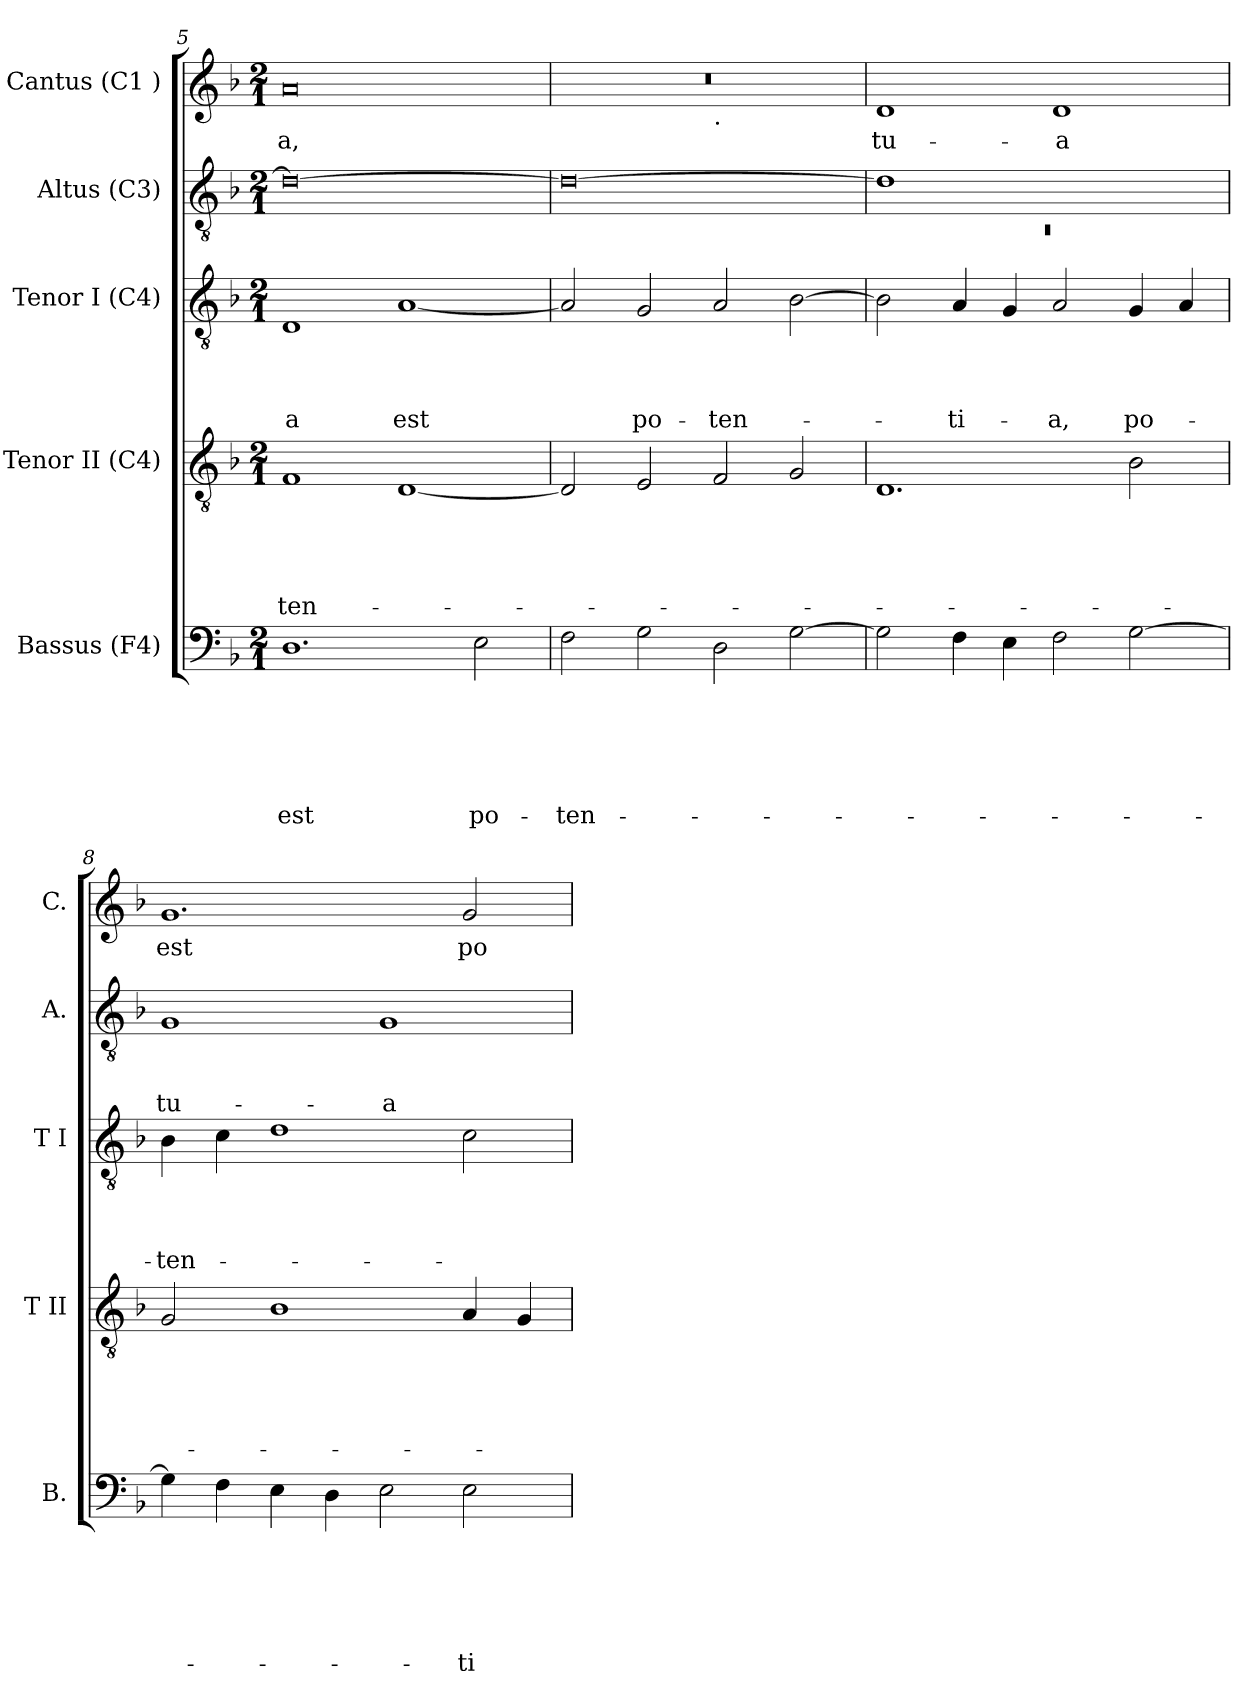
**kern	**text	**text	**text	**text	**text	**text	**kern	**text	**text	**text	**text	**text	**kern	**text	**text	**text	**text	**kern	**text	**text	**text	**kern	**text
*part5	*part5	*part5	*part5	*part5	*part5	*part5	*part4	*part4	*part4	*part4	*part4	*part4	*part3	*part3	*part3	*part3	*part3	*part2	*part2	*part2	*part2	*part1	*part1
*staff5	*staff5	*staff5	*staff5	*staff5	*staff5	*staff5	*staff4	*staff4	*staff4	*staff4	*staff4	*staff4	*staff3	*staff3	*staff3	*staff3	*staff3	*staff2	*staff2	*staff2	*staff2	*staff1	*staff1
*I"Bassus (F4)	*	*	*	*	*	*	*I"Tenor II (C4)	*	*	*	*	*	*I"Tenor I (C4)	*	*	*	*	*I"Altus (C3)	*	*	*	*I"Cantus (C1 )	*
*I'B.	*	*	*	*	*	*	*I'T II	*	*	*	*	*	*I'T I	*	*	*	*	*I'A.	*	*	*	*I'C.	*
!!LO:LB:g=z
*clefF4	*	*	*	*	*	*	*clefGv2	*	*	*	*	*	*clefGv2	*	*	*	*	*clefGv2	*	*	*	*clefG2	*
*k[b-]	*	*	*	*	*	*	*k[b-]	*	*	*	*	*	*k[b-]	*	*	*	*	*k[b-]	*	*	*	*k[b-]	*
*F:	*	*	*	*	*	*	*F:	*	*	*	*	*	*F:	*	*	*	*	*F:	*	*	*	*F:	*
*M2/1	*	*	*	*	*	*	*M2/1	*	*	*	*	*	*M2/1	*	*	*	*	*M2/1	*	*	*	*M2/1	*
=5	=5	=5	=5	=5	=5	=5	=5	=5	=5	=5	=5	=5	=5	=5	=5	=5	=5	=5	=5	=5	=5	=5	=5
!	!	!	!	!	!	!LO:LY:b	!	!	!	!	!	!LO:LY:b	!	!	!	!	!LO:LY:b:rj	!	!	!	!	!	!LO:LY:b:rj
1.D	.	.	.	.	.	est	1F	.	.	.	.	-ten-	1D	.	.	.	-a	0d_	.	.	.	0a	-a,
!	!	!	!	!	!	!	!	!	!	!	!	!	!	!	!	!	!LO:LY:b	!	!	!	!	!	!
.	.	.	.	.	.	.	[<1D	.	.	.	.	.	[<1A	.	.	.	est	.	.	.	.	.	.
!	!	!	!	!	!	!LO:LY:b	!	!	!	!	!	!	!	!	!	!	!	!	!	!	!	!	!
2E\	.	.	.	.	.	po-	.	.	.	.	.	.	.	.	.	.	.	.	.	.	.	.	.
=6	=6	=6	=6	=6	=6	=6	=6	=6	=6	=6	=6	=6	=6	=6	=6	=6	=6	=6	=6	=6	=6	=6	=6
!	!	!	!	!	!	!LO:LY:b	!	!	!	!	!	!	!	!	!	!	!	!	!	!	!	!	!
*	*	*	*	*	*	*	*	*	*	*	*	*	*	*	*	*	*	*	*	*	*	*^	*
2F\	.	.	.	.	.	-ten-	2D/]	.	.	.	.	.	2A/]	.	.	.	.	0d_	.	.	.	0r	1ryy	.
!	!	!	!	!	!	!	!	!	!	!	!	!	!	!	!	!	!LO:LY:b	!	!	!	!	!	!	!
2G\	.	.	.	.	.	.	2E/	.	.	.	.	.	2G/	.	.	.	po-	.	.	.	.	.	.	.
!	!	!	!	!	!	!	!	!	!	!	!	!	!	!	!	!	!	!	!	!	!	!	!LO:TX:b:t=.	!
!	!	!	!	!	!	!	!	!	!	!	!	!	!	!	!	!	!LO:LY:b	!	!	!	!	!	!	!
2D\	.	.	.	.	.	.	2F/	.	.	.	.	.	2A/	.	.	.	-ten-	.	.	.	.	.	1ryy	.
[>2G\	.	.	.	.	.	.	2G/	.	.	.	.	.	[>2B-\	.	.	.	.	.	.	.	.	.	.	.
=7	=7	=7	=7	=7	=7	=7	=7	=7	=7	=7	=7	=7	=7	=7	=7	=7	=7	=7	=7	=7	=7	=7	=7	=7
*	*	*	*	*	*	*	*	*	*	*	*	*	*	*	*	*	*	*^	*	*	*	*	*	*
!	!	!	!	!	!	!	!	!	!	!	!	!	!	!	!	!	!	!	!LO:N:vis=1	!	!	!	!	!	!LO:LY:b
*	*	*	*	*	*	*	*	*	*	*	*	*	*	*	*	*	*	*	*	*	*	*	*v	*v	*
2G\]	.	.	.	.	.	.	1.D	.	.	.	.	.	2B-\]	.	.	.	.	1d]	0rC	.	.	.	1d	tu-
!	!	!	!	!	!	!	!	!	!	!	!	!	!	!	!	!	!LO:LY:b	!	!	!	!	!	!	!
4F\	.	.	.	.	.	.	.	.	.	.	.	.	4A/	.	.	.	-ti-	.	.	.	.	.	.	.
4E\	.	.	.	.	.	.	.	.	.	.	.	.	4G/	.	.	.	.	.	.	.	.	.	.	.
!	!	!	!	!	!	!	!	!	!	!	!	!	!	!	!	!	!LO:LY:b	!	!	!	!	!	!	!LO:LY:b:rj
2F\	.	.	.	.	.	.	.	.	.	.	.	.	2A/	.	.	.	-a,	1ryy	.	.	.	.	1d	-a
!	!	!	!	!	!	!	!	!	!	!	!	!	!	!	!	!	!LO:LY:b	!	!	!	!	!	!	!
[>2G\	.	.	.	.	.	.	2B-\	.	.	.	.	.	4G/	.	.	.	po-	.	.	.	.	.	.	.
.	.	.	.	.	.	.	.	.	.	.	.	.	4A/	.	.	.	.	.	.	.	.	.	.	.
*	*	*	*	*	*	*	*	*	*	*	*	*	*	*	*	*	*	*v	*v	*	*	*	*	*
=8	=8	=8	=8	=8	=8	=8	=8	=8	=8	=8	=8	=8	=8	=8	=8	=8	=8	=8	=8	=8	=8	=8	=8
!	!	!	!	!	!	!	!	!	!	!	!	!	!	!	!	!	!LO:LY:b	!	!	!	!LO:LY:b	!	!LO:LY:b
4G\]	.	.	.	.	.	.	2G/	.	.	.	.	.	4B-\	.	.	.	-ten-	1G	.	.	tu-	1.g	est
4F\	.	.	.	.	.	.	.	.	.	.	.	.	4c\	.	.	.	.	.	.	.	.	.	.
4E\	.	.	.	.	.	.	1B-	.	.	.	.	.	1d	.	.	.	.	.	.	.	.	.	.
4D\	.	.	.	.	.	.	.	.	.	.	.	.	.	.	.	.	.	.	.	.	.	.	.
!	!	!	!	!	!	!	!	!	!	!	!	!	!	!	!	!	!	!	!	!	!LO:LY:b:rj	!	!
2E\	.	.	.	.	.	.	.	.	.	.	.	.	.	.	.	.	.	1G	.	.	-a	.	.
!	!	!	!	!	!	!LO:LY:b	!	!	!	!	!	!	!	!	!	!	!	!	!	!	!	!	!LO:LY:b
2E\	.	.	.	.	.	-ti-	4A/	.	.	.	.	.	2c\	.	.	.	.	.	.	.	.	2g/	po-
.	.	.	.	.	.	.	4G/	.	.	.	.	.	.	.	.	.	.	.	.	.	.	.	.
=	=	=	=	=	=	=	=	=	=	=	=	=	=	=	=	=	=	=	=	=	=	=	=
*-	*-	*-	*-	*-	*-	*-	*-	*-	*-	*-	*-	*-	*-	*-	*-	*-	*-	*-	*-	*-	*-	*-	*-
